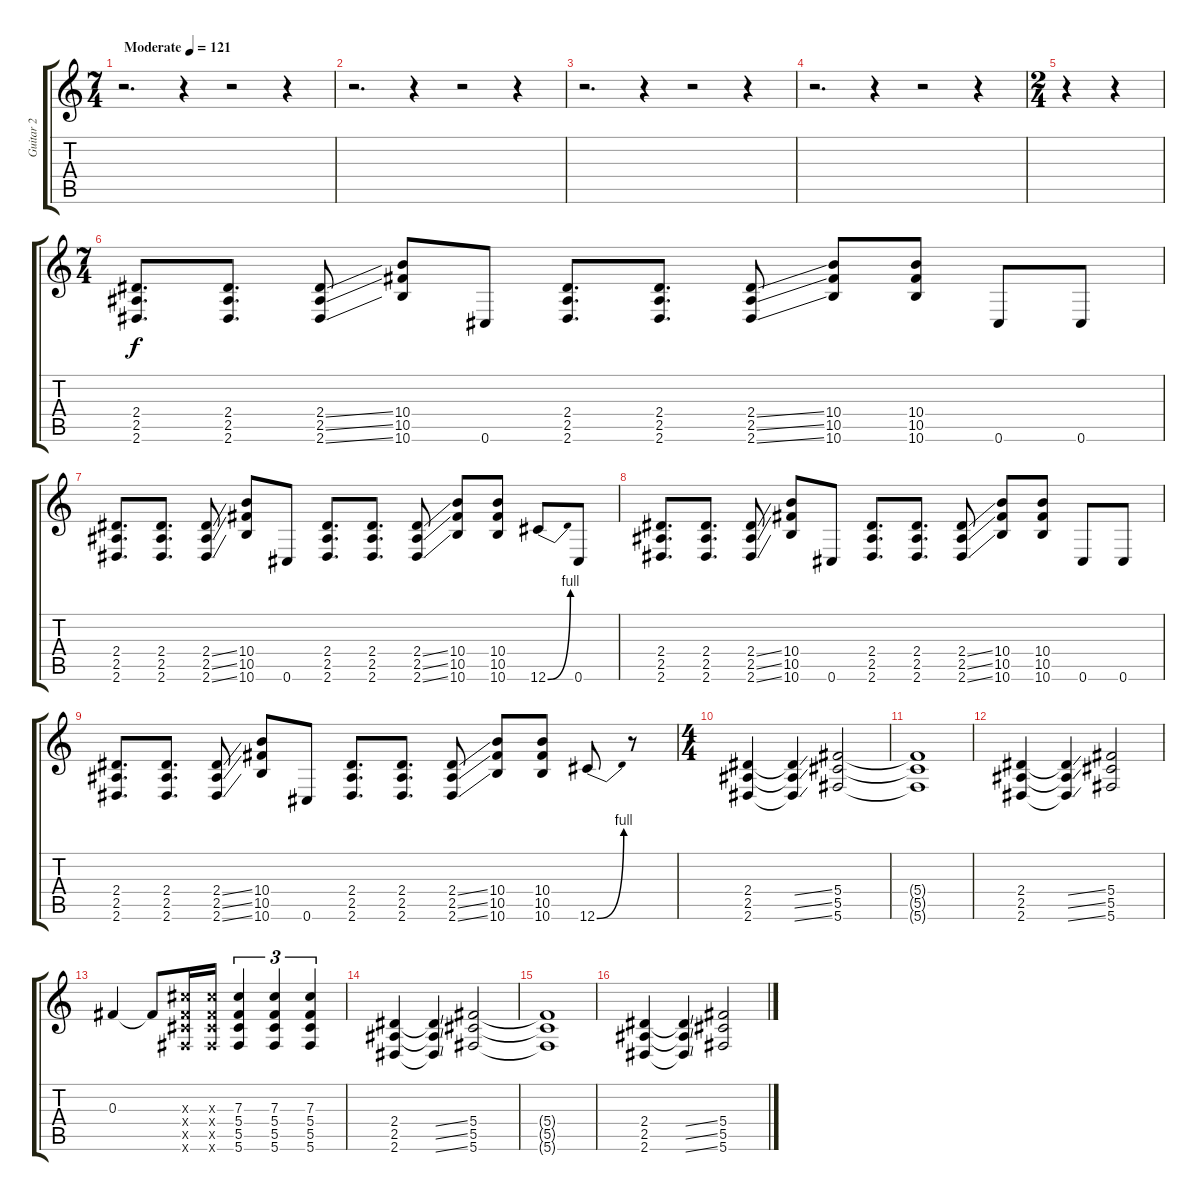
\track ("Guitar 2" "Guitar 2") {instrument distortionguitar}
\staff {score tabs}
\tuning (Eb4 Bb3 Gb3 Db3 Ab2 Db2) {hide}
\ts (7 4)
\tempo (121 "Moderate")
\clef g2
\ks c
r.2{d dy f instrument distortionguitar} r.4 r.2 r.4 |
r.2{d} r.4 r.2 r.4 |
r.2{d} r.4 r.2 r.4 |
r.2{d} r.4 r.2 r.4 |
\ts (2 4)
r.4 r.4 |
\ts (7 4)
(2.4 2.5 2.6).8{d} (2.4 2.5 2.6).8{d} (2.4{ss} 2.5{ss} 2.6{ss}).8 (10.4 10.5 10.6).8 0.6.8 (2.4 2.5 2.6).8{d} (2.4 2.5 2.6).8{d} (2.4{ss} 2.5{ss} 2.6{ss}).8 (10.4 10.5 10.6).8 (10.4 10.5 10.6).8 0.6.8 0.6.8 |
(2.4 2.5 2.6).8{d} (2.4 2.5 2.6).8{d} (2.4{ss} 2.5{ss} 2.6{ss}).8 (10.4 10.5 10.6).8 0.6.8 (2.4 2.5 2.6).8{d} (2.4 2.5 2.6).8{d} (2.4{ss} 2.5{ss} 2.6{ss}).8 (10.4 10.5 10.6).8 (10.4 10.5 10.6).8 12.6{be (bend 0 0 60 4)}.8 0.6.8 |
(2.4 2.5 2.6).8{d} (2.4 2.5 2.6).8{d} (2.4{ss} 2.5{ss} 2.6{ss}).8 (10.4 10.5 10.6).8 0.6.8 (2.4 2.5 2.6).8{d} (2.4 2.5 2.6).8{d} (2.4{ss} 2.5{ss} 2.6{ss}).8 (10.4 10.5 10.6).8 (10.4 10.5 10.6).8 0.6.8 0.6.8 |
(2.4 2.5 2.6).8{d} (2.4 2.5 2.6).8{d} (2.4{ss} 2.5{ss} 2.6{ss}).8 (10.4 10.5 10.6).8 0.6.8 (2.4 2.5 2.6).8{d} (2.4 2.5 2.6).8{d} (2.4{ss} 2.5{ss} 2.6{ss}).8 (10.4 10.5 10.6).8 (10.4 10.5 10.6).8 12.6{be (bend 0 0 60 4)}.8 r.8 |
\ts (4 4)
(2.4 2.5 2.6).4 (2.4{ss t} 2.5{ss t} 2.6{ss t}).4 (5.4 5.5 5.6).2 |
(5.4{t} 5.5{t} 5.6{t}).1 |
(2.4 2.5 2.6).4 (2.4{ss t} 2.5{ss t} 2.6{ss t}).4 (5.4 5.5 5.6).2 |
0.3.4 0.3{t}.8 (7.3{x} 5.4{x} 5.5{x} 5.6{x}).16 (7.3{x} 5.4{x} 5.5{x} 5.6{x}).16 (7.3 5.4 5.5 5.6).4{tu (3 2)} (7.3 5.4 5.5 5.6).4{tu (3 2)} (7.3 5.4 5.5 5.6).4{tu (3 2)} |
(2.4 2.5 2.6).4 (2.4{ss t} 2.5{ss t} 2.6{ss t}).4 (5.4 5.5 5.6).2 |
(5.4{t} 5.5{t} 5.6{t}).1 |
(2.4 2.5 2.6).4 (2.4{ss t} 2.5{ss t} 2.6{ss t}).4 (5.4 5.5 5.6).2
